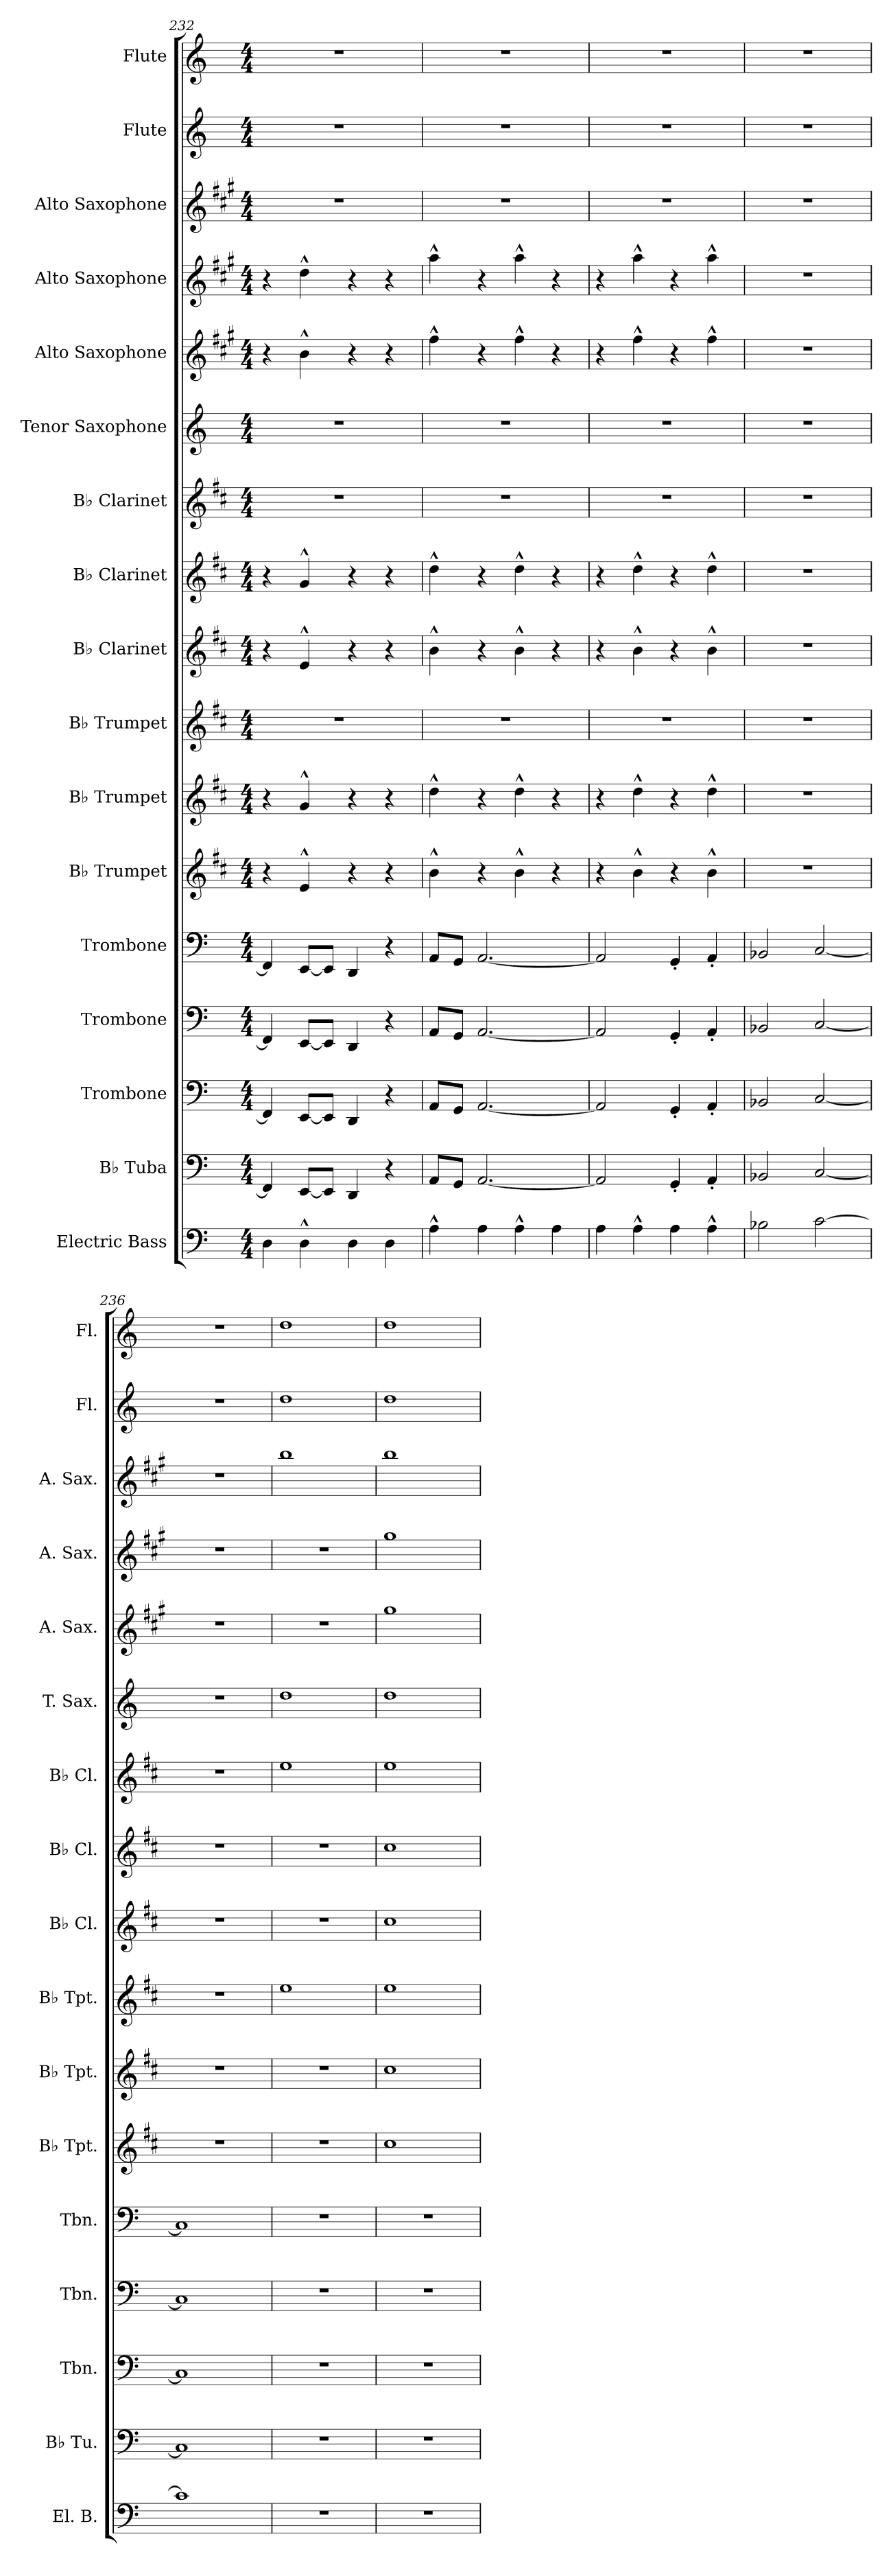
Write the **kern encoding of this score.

**kern	**kern	**kern	**kern	**kern	**kern	**kern	**kern	**kern	**kern	**kern	**kern	**kern	**kern	**kern	**kern	**kern
*part17	*part16	*part15	*part14	*part13	*part12	*part11	*part10	*part9	*part8	*part7	*part6	*part5	*part4	*part3	*part2	*part1
*staff17	*staff16	*staff15	*staff14	*staff13	*staff12	*staff11	*staff10	*staff9	*staff8	*staff7	*staff6	*staff5	*staff4	*staff3	*staff2	*staff1
*I"Electric Bass	*I"B♭ Tuba	*I"Trombone	*I"Trombone	*I"Trombone	*I"B♭ Trumpet	*I"B♭ Trumpet	*I"B♭ Trumpet	*I"B♭ Clarinet	*I"B♭ Clarinet	*I"B♭ Clarinet	*I"Tenor Saxophone	*I"Alto Saxophone	*I"Alto Saxophone	*I"Alto Saxophone	*I"Flute	*I"Flute
*I'El. B.	*I'B♭ Tu.	*I'Tbn.	*I'Tbn.	*I'Tbn.	*I'B♭ Tpt.	*I'B♭ Tpt.	*I'B♭ Tpt.	*I'B♭ Cl.	*I'B♭ Cl.	*I'B♭ Cl.	*I'T. Sax.	*I'A. Sax.	*I'A. Sax.	*I'A. Sax.	*I'Fl.	*I'Fl.
*clefF4	*clefF4	*clefF4	*clefF4	*clefF4	*clefG2	*clefG2	*clefG2	*clefG2	*clefG2	*clefG2	*clefG2	*clefG2	*clefG2	*clefG2	*clefG2	*clefG2
*ITrd7c12	*	*	*	*	*ITrd1c2	*ITrd1c2	*ITrd1c2	*ITrd1c2	*ITrd1c2	*ITrd1c2	*ITrd8c14	*ITrd5c9	*ITrd5c9	*ITrd5c9	*	*
*k[]	*k[]	*k[]	*k[]	*k[]	*k[]	*k[]	*k[]	*k[]	*k[]	*k[]	*k[]	*k[]	*k[]	*k[]	*k[]	*k[]
*M4/4	*M4/4	*M4/4	*M4/4	*M4/4	*M4/4	*M4/4	*M4/4	*M4/4	*M4/4	*M4/4	*M4/4	*M4/4	*M4/4	*M4/4	*M4/4	*M4/4
=232	=232	=232	=232	=232	=232	=232	=232	=232	=232	=232	=232	=232	=232	=232	=232	=232
4DD\	4FF/]	4FF/]	4FF/]	4FF/]	4r	4r	1r	4r	4r	1r	1r	4r	4r	1r	1r	1r
4DD^^\	[8EE/L	[8EE/L	[8EE/L	[8EE/L	4d^^/	4f^^/	.	4d^^/	4f^^/	.	.	4d^^\	4f^^\	.	.	.
.	8EE/J]	8EE/J]	8EE/J]	8EE/J]	.	.	.	.	.	.	.	.	.	.	.	.
4DD\	4DD/	4DD/	4DD/	4DD/	4r	4r	.	4r	4r	.	.	4r	4r	.	.	.
4DD\	4r	4r	4r	4r	4r	4r	.	4r	4r	.	.	4r	4r	.	.	.
=233	=233	=233	=233	=233	=233	=233	=233	=233	=233	=233	=233	=233	=233	=233	=233	=233
4AA^^\	8AA/L	8AA/L	8AA/L	8AA/L	4a^^\	4cc^^\	1r	4a^^\	4cc^^\	1r	1r	4a^^\	4cc^^\	1r	1r	1r
.	8GG/J	8GG/J	8GG/J	8GG/J	.	.	.	.	.	.	.	.	.	.	.	.
4AA\	[2.AA/	[2.AA/	[2.AA/	[2.AA/	4r	4r	.	4r	4r	.	.	4r	4r	.	.	.
4AA^^\	.	.	.	.	4a^^\	4cc^^\	.	4a^^\	4cc^^\	.	.	4a^^\	4cc^^\	.	.	.
4AA\	.	.	.	.	4r	4r	.	4r	4r	.	.	4r	4r	.	.	.
=234	=234	=234	=234	=234	=234	=234	=234	=234	=234	=234	=234	=234	=234	=234	=234	=234
4AA\	2AA/]	2AA/]	2AA/]	2AA/]	4r	4r	1r	4r	4r	1r	1r	4r	4r	1r	1r	1r
4AA^^\	.	.	.	.	4a^^\	4cc^^\	.	4a^^\	4cc^^\	.	.	4a^^\	4cc^^\	.	.	.
4AA\	4GG'/	4GG'/	4GG'/	4GG'/	4r	4r	.	4r	4r	.	.	4r	4r	.	.	.
4AA^^\	4AA'/	4AA'/	4AA'/	4AA'/	4a^^\	4cc^^\	.	4a^^\	4cc^^\	.	.	4a^^\	4cc^^\	.	.	.
=235	=235	=235	=235	=235	=235	=235	=235	=235	=235	=235	=235	=235	=235	=235	=235	=235
2BB-X\	2BB-X/	2BB-X/	2BB-X/	2BB-X/	1r	1r	1r	1r	1r	1r	1r	1r	1r	1r	1r	1r
[2C\	[2C/	[2C/	[2C/	[2C/	.	.	.	.	.	.	.	.	.	.	.	.
=236	=236	=236	=236	=236	=236	=236	=236	=236	=236	=236	=236	=236	=236	=236	=236	=236
1C]	1C]	1C]	1C]	1C]	1r	1r	1r	1r	1r	1r	1r	1r	1r	1r	1r	1r
=237	=237	=237	=237	=237	=237	=237	=237	=237	=237	=237	=237	=237	=237	=237	=237	=237
*	*	*	*	*	*	*	*	*	*	*	*	*	*	*	*	*MM80
1r	1r	1r	1r	1r	1r	1r	1dd	1r	1r	1dd	1d	1r	1r	1dd	1dd	1dd
=238	=238	=238	=238	=238	=238	=238	=238	=238	=238	=238	=238	=238	=238	=238	=238	=238
1r	1r	1r	1r	1r	1b	1b	1dd	1b	1b	1dd	1d	1b	1b	1dd	1dd	1dd
=	=	=	=	=	=	=	=	=	=	=	=	=	=	=	=	=
*-	*-	*-	*-	*-	*-	*-	*-	*-	*-	*-	*-	*-	*-	*-	*-	*-
